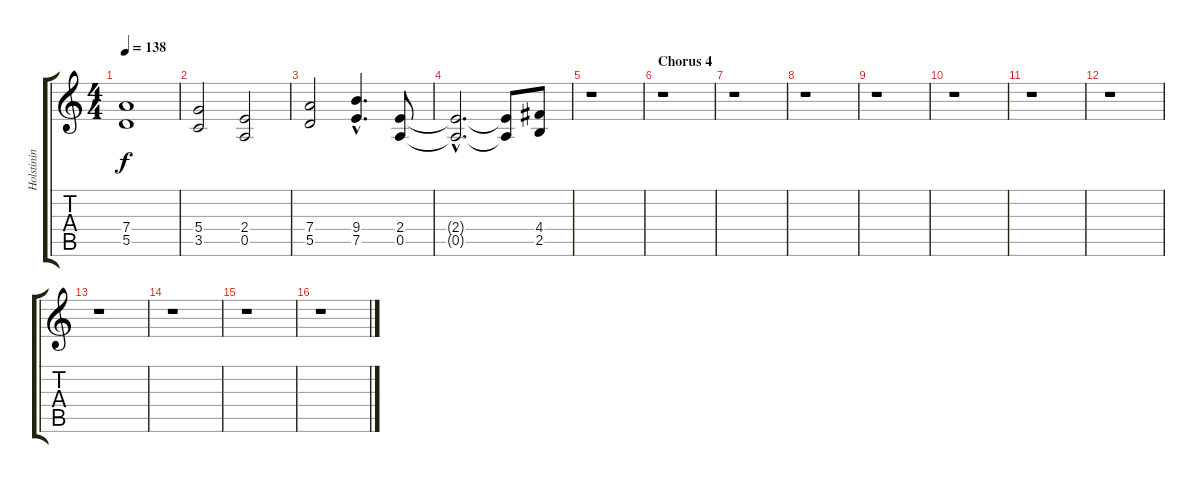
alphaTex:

\track ("Holstinin" "Holstinin") {instrument overdrivenguitar}
\staff {score tabs}
\tuning (E4 B3 G3 D3 A2 E2) {hide}
\ts (4 4)
\tempo 138
\clef g2
\ks c
(7.4{t} 5.5{t}).1{dy f} |
(5.4 3.5).2 (2.4 0.5).2 |
(7.4 5.5).2 (9.4{hac} 7.5{hac}).4{d} (2.4 0.5).8 |
(2.4{hac t} 0.5{hac t}).2{d} (2.4{t} 0.5{t}).8 (4.4 2.5).8 |
r.1 |
\section ("" "Chorus 4")
r.1 |
r.1 |
r.1 |
r.1 |
r.1 |
r.1 |
r.1 |
r.1 |
r.1 |
r.1 |
r.1
